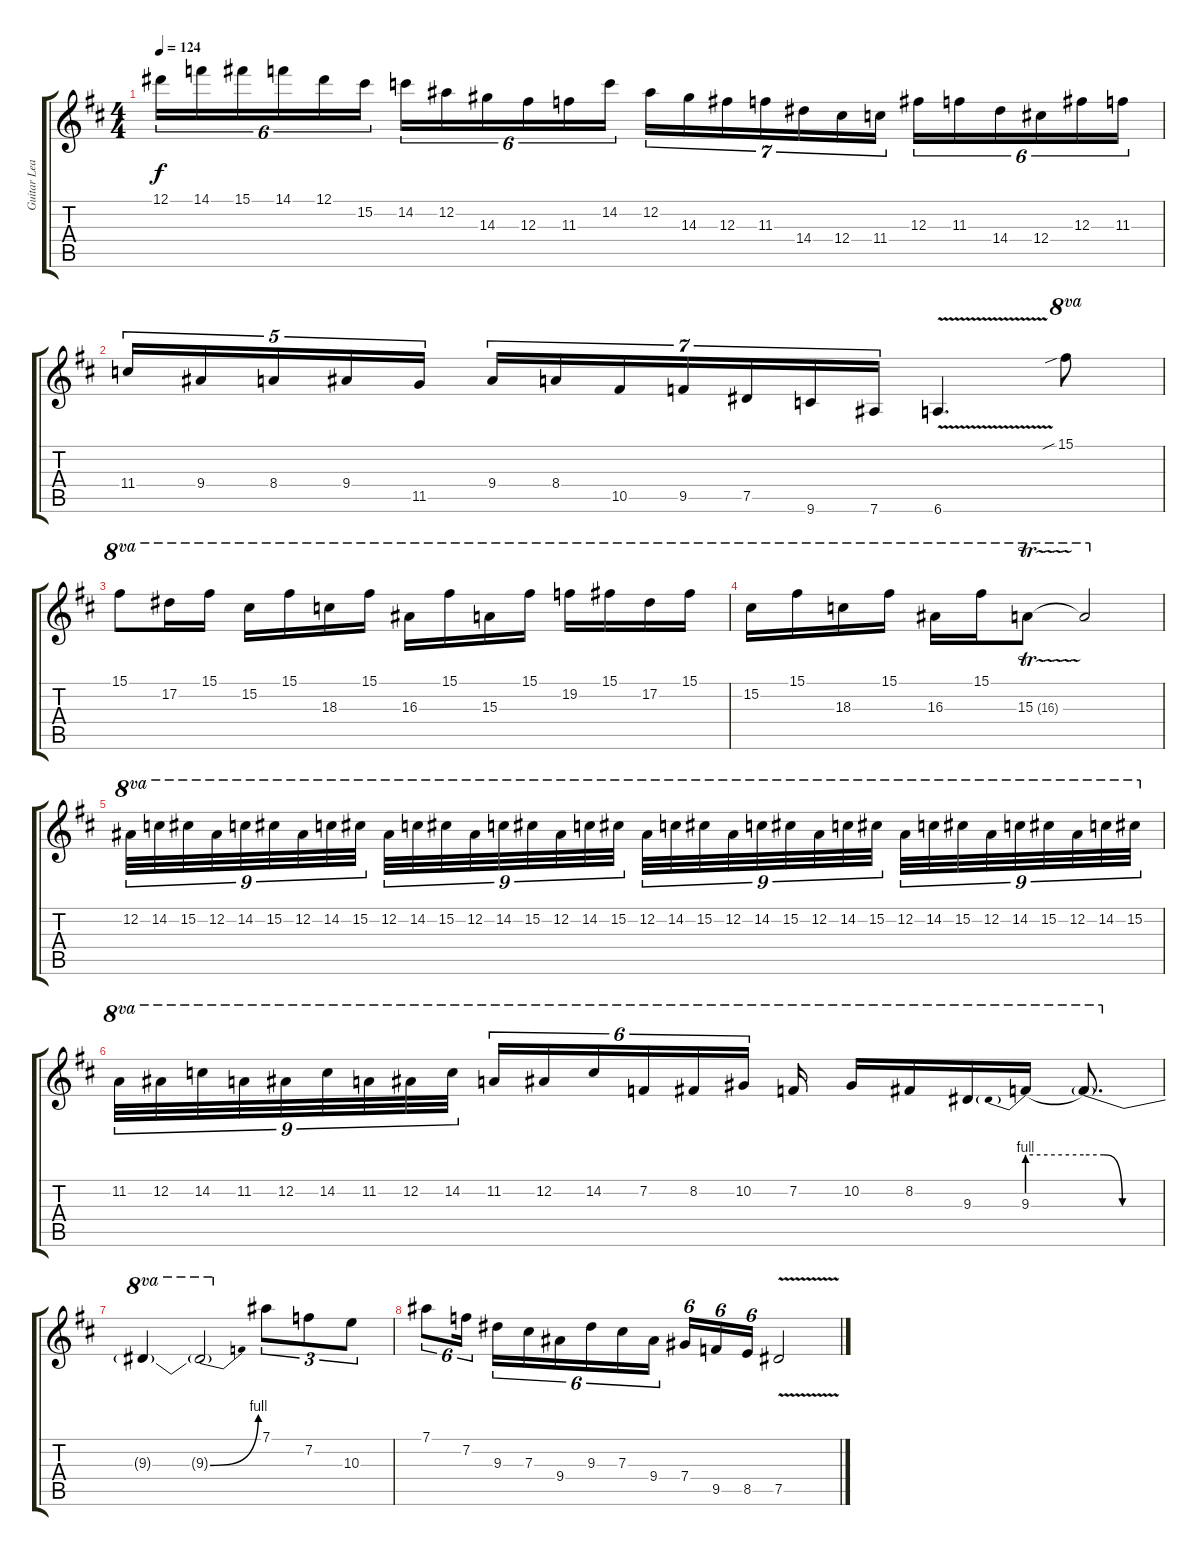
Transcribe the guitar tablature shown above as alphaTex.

\track ("Guitar Lead" "Guitar Lea") {instrument distortionguitar}
\staff {score tabs}
\tuning (Eb4 Bb3 Gb3 Db3 Ab2 Eb2) {hide}
\ts (4 4)
\tempo 124
\clef g2
\ks d
12.1.16{tu (6 4) dy f} 14.1.16{tu (6 4)} 15.1.16{tu (6 4)} 14.1.16{tu (6 4)} 12.1.16{tu (6 4)} 15.2.16{tu (6 4)} 14.2.16{tu (6 4)} 12.2.16{tu (6 4)} 14.3.16{tu (6 4)} 12.3.16{tu (6 4)} 11.3.16{tu (6 4)} 14.2.16{tu (6 4)} 12.2.16{tu (7 4)} 14.3.16{tu (7 4)} 12.3.16{tu (7 4)} 11.3.16{tu (7 4)} 14.4.16{tu (7 4)} 12.4.16{tu (7 4)} 11.4.16{tu (7 4)} 12.3.16{tu (6 4)} 11.3.16{tu (6 4)} 14.4.16{tu (6 4)} 12.4.16{tu (6 4)} 12.3.16{tu (6 4)} 11.3.16{tu (6 4)} |
11.4.16{tu (5 4)} 9.4.16{tu (5 4)} 8.4.16{tu (5 4)} 9.4.16{tu (5 4)} 11.5.16{tu (5 4)} 9.4.16{tu (7 4)} 8.4.16{tu (7 4)} 10.5.16{tu (7 4)} 9.5.16{tu (7 4)} 7.5.16{tu (7 4)} 9.6.16{tu (7 4)} 7.6.16{tu (7 4)} 6.6{v}.4{d} 15.1{sib}.8{ot 8va} |
15.1.8{ot 8va} 17.2.16{ot 8va volume 5} 15.1.16{ot 8va} 15.2.16{ot 8va} 15.1.16{ot 8va} 18.3.16{ot 8va} 15.1.16{ot 8va} 16.3.16{ot 8va} 15.1.16{ot 8va} 15.3.16{ot 8va} 15.1.16{ot 8va} 19.2.16{ot 8va} 15.1.16{ot 8va} 17.2.16{ot 8va} 15.1.16{ot 8va} |
15.2.16{ot 8va} 15.1.16{ot 8va} 18.3.16{ot 8va} 15.1.16{ot 8va} 16.3.16{ot 8va} 15.1.16{ot 8va} 15.3{tr (16 16)}.8{ot 8va} 15.3{t}.2{ot 8va} |
12.2.32{tu (9 8) ot 8va} 14.2.32{tu (9 8) ot 8va} 15.2.32{tu (9 8) ot 8va} 12.2.32{tu (9 8) ot 8va} 14.2.32{tu (9 8) ot 8va} 15.2.32{tu (9 8) ot 8va} 12.2.32{tu (9 8) ot 8va} 14.2.32{tu (9 8) ot 8va} 15.2.32{tu (9 8) ot 8va} 12.2.32{tu (9 8) ot 8va} 14.2.32{tu (9 8) ot 8va} 15.2.32{tu (9 8) ot 8va} 12.2.32{tu (9 8) ot 8va} 14.2.32{tu (9 8) ot 8va} 15.2.32{tu (9 8) ot 8va} 12.2.32{tu (9 8) ot 8va} 14.2.32{tu (9 8) ot 8va} 15.2.32{tu (9 8) ot 8va} 12.2.32{tu (9 8) ot 8va} 14.2.32{tu (9 8) ot 8va} 15.2.32{tu (9 8) ot 8va} 12.2.32{tu (9 8) ot 8va} 14.2.32{tu (9 8) ot 8va} 15.2.32{tu (9 8) ot 8va} 12.2.32{tu (9 8) ot 8va} 14.2.32{tu (9 8) ot 8va} 15.2.32{tu (9 8) ot 8va} 12.2.32{tu (9 8) ot 8va} 14.2.32{tu (9 8) ot 8va} 15.2.32{tu (9 8) ot 8va} 12.2.32{tu (9 8) ot 8va} 14.2.32{tu (9 8) ot 8va} 15.2.32{tu (9 8) ot 8va} 12.2.32{tu (9 8) ot 8va} 14.2.32{tu (9 8) ot 8va} 15.2.32{tu (9 8) ot 8va} |
11.2.32{tu (9 8) ot 8va} 12.2.32{tu (9 8) ot 8va} 14.2.32{tu (9 8) ot 8va} 11.2.32{tu (9 8) ot 8va} 12.2.32{tu (9 8) ot 8va} 14.2.32{tu (9 8) ot 8va} 11.2.32{tu (9 8) ot 8va} 12.2.32{tu (9 8) ot 8va} 14.2.32{tu (9 8) ot 8va} 11.2.16{tu (6 4) ot 8va} 12.2.16{tu (6 4) ot 8va} 14.2.16{tu (6 4) ot 8va} 7.2.16{tu (6 4) ot 8va} 8.2.16{tu (6 4) ot 8va} 10.2.16{tu (6 4) ot 8va} 7.2.16{ot 8va} 10.2.16{ot 8va} 8.2.16{ot 8va} 9.3.16{ot 8va} 9.3{be (prebend 0 4 60 4)}.16{ot 8va} 9.3{be (custom 0 4 15 4 30 0 60 0) t}.8{d ot 8va} |
9.3{t}.4{ot 8va} 9.3{be (bend 0 0 60 4) t}.2{ot 8va volume 3} 7.1.8{tu (3 2)} 7.2.8{tu (3 2)} 10.3.8{tu (3 2)} |
7.1.8{tu (6 4)} 7.2.16{tu (6 4)} 9.3.16{tu (6 4)} 7.3.16{tu (6 4)} 9.4.16{tu (6 4)} 9.3.16{tu (6 4)} 7.3.16{tu (6 4)} 9.4.16{tu (6 4)} 7.4.16{tu (6 4)} 9.5.16{tu (6 4)} 8.5.16{tu (6 4)} 7.5{v}.2
